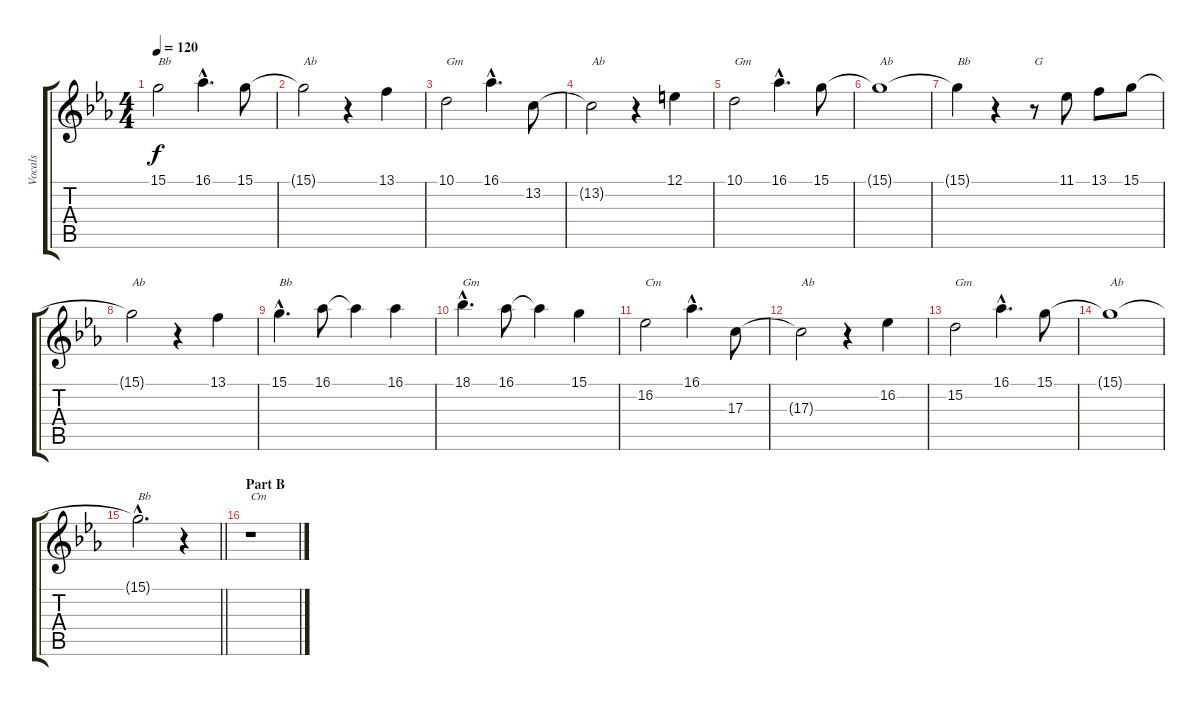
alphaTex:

\track ("Vocals" "Vocals") {instrument trumpet}
\staff {score tabs}
\tuning (E4 B3 G3 D3 A2 E2) {hide}
\ts (4 4)
\tempo 120
\clef g2
\ks eb
15.1.2{txt "Bb" dy f} 16.1{hac}.4{d} 15.1.8 |
15.1{t}.2{txt "Ab"} r.4 13.1.4 |
10.1.2{txt "Gm"} 16.1{hac}.4{d} 13.2.8 |
13.2{t}.2{txt "Ab"} r.4 12.1.4 |
10.1.2{txt "Gm"} 16.1{hac}.4{d} 15.1.8 |
15.1{t}.1{txt "Ab"} |
15.1{t}.4{txt "Bb"} r.4 r.8{txt "G"} 11.1.8 13.1.8 15.1.8 |
15.1{t}.2{txt "Ab"} r.4 13.1.4 |
15.1{hac}.4{d txt "Bb"} 16.1.8 16.1{t}.4 16.1.4 |
18.1{hac}.4{d txt "Gm"} 16.1.8 16.1{t}.4 15.1.4 |
16.2.2{txt "Cm"} 16.1{hac}.4{d} 17.3.8 |
17.3{t}.2{txt "Ab"} r.4 16.2.4 |
15.2.2{txt "Gm"} 16.1{hac}.4{d} 15.1.8 |
15.1{t}.1{txt "Ab"} |
\barLineRight lightlight
15.1{hac t}.2{d txt "Bb"} r.4 |
\section ("" "Part B")
r.1{txt "Cm"}
